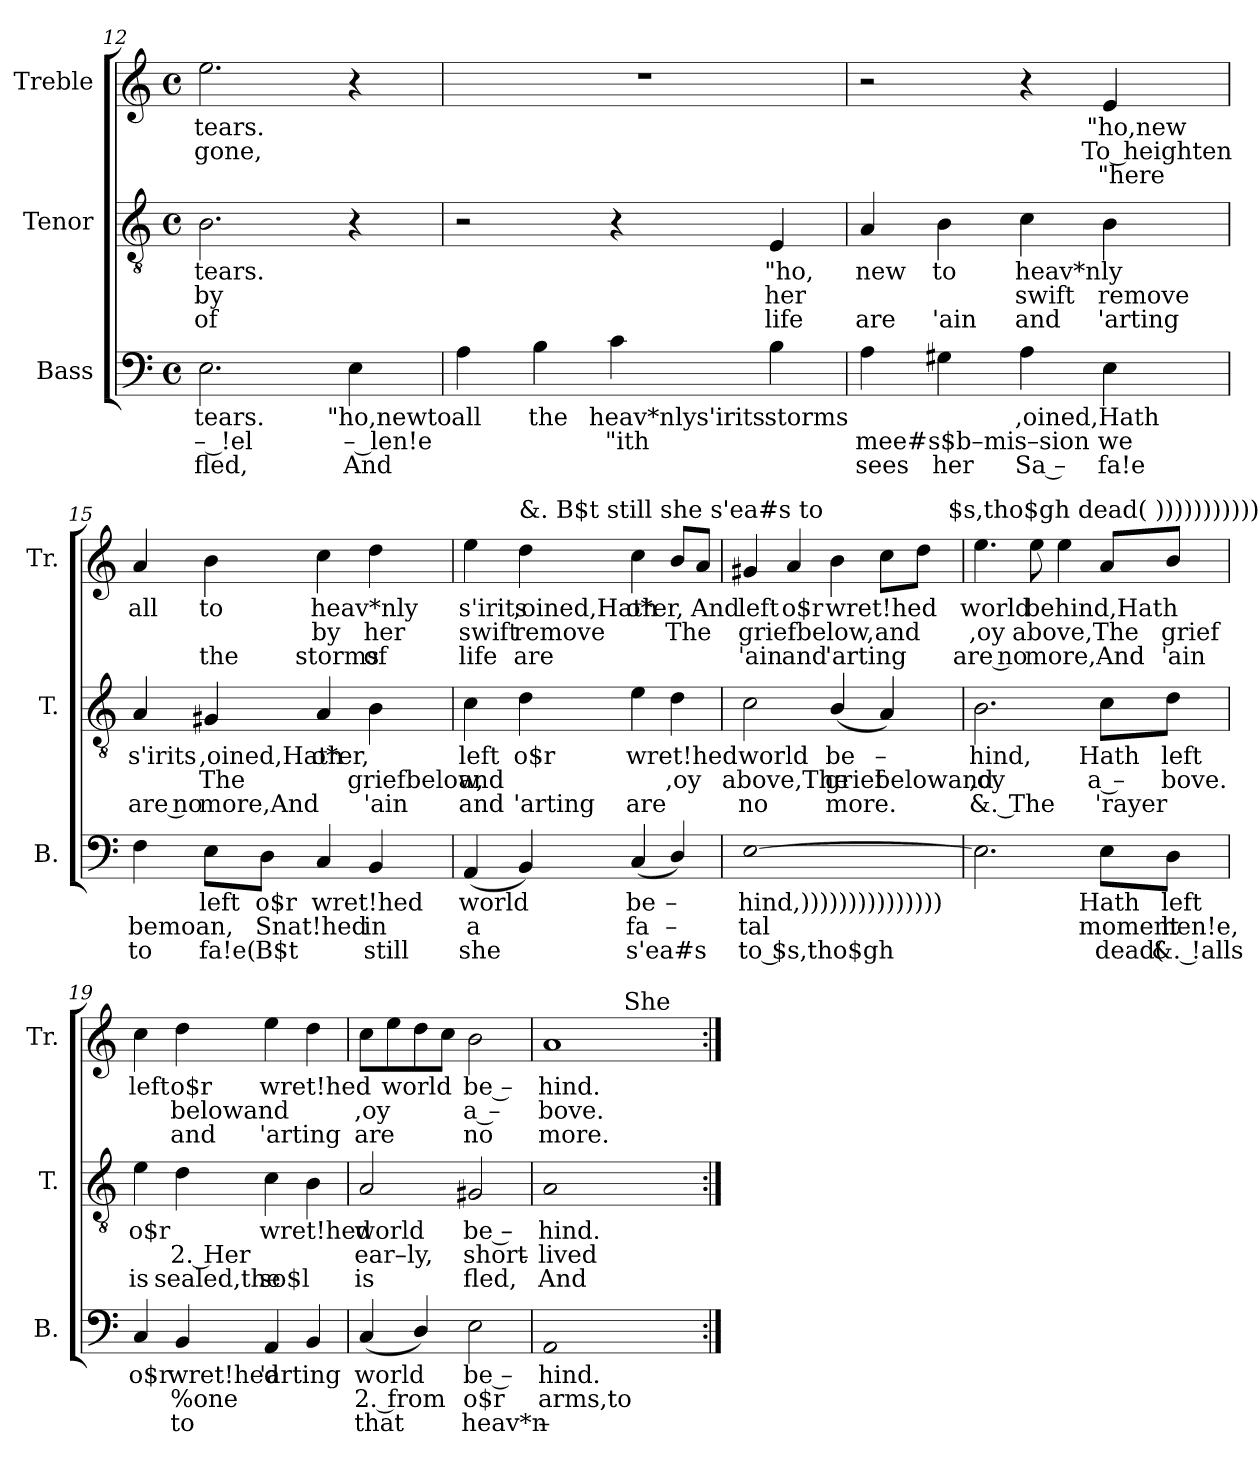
**kern	**text	**text	**text	**kern	**text	**text	**text	**kern	**text	**text	**text
*part3	*part3	*part3	*part3	*part2	*part2	*part2	*part2	*part1	*part1	*part1	*part1
*staff3	*staff3	*staff3	*staff3	*staff2	*staff2	*staff2	*staff2	*staff1	*staff1	*staff1	*staff1
*I"Bass	*	*	*	*I"Tenor	*	*	*	*I"Treble	*	*	*
*I'B.	*	*	*	*I'T.	*	*	*	*I'Tr.	*	*	*
*clefF4	*	*	*	*clefGv2	*	*	*	*clefG2	*	*	*
*k[]	*	*	*	*k[]	*	*	*	*k[]	*	*	*
*C:	*	*	*	*C:	*	*	*	*C:	*	*	*
*M4/4	*	*	*	*M4/4	*	*	*	*M4/4	*	*	*
*met(c)	*	*	*	*met(c)	*	*	*	*met(c)	*	*	*
=12	=12	=12	=12	=12	=12	=12	=12	=12	=12	=12	=12
!LO:N:head=open	!LO:LY:b	!LO:LY:b	!LO:LY:b	!LO:N:head=open	!LO:LY:b	!LO:LY:b	!LO:LY:b	!LO:N:head=open	!LO:LY:b	!LO:LY:b	!
2.E\	tears.	– !el	fled,	2.B\	tears.	by	of	2.ee\	tears.	gone,	.
!LO:N:head=solid	!LO:LY:b	!LO:LY:b	!LO:LY:b	!	!	!	!	!	!	!	!
4E\	"ho,newto	– len!e	And	4r	.	.	.	4r	.	.	.
=13	=13	=13	=13	=13	=13	=13	=13	=13	=13	=13	=13
!LO:N:head=solid	!LO:LY:b	!	!	!	!	!	!	!	!	!	!
4A\	all	.	.	2r	.	.	.	1r	.	.	.
!LO:N:head=solid	!LO:LY:b	!	!	!	!	!	!	!	!	!	!
4B\	the	.	.	.	.	.	.	.	.	.	.
!LO:N:head=solid	!LO:LY:b	!LO:LY:b	!	!	!	!	!	!	!	!	!
4c\	heav*nlys'irits	"ith	.	4r	.	.	.	.	.	.	.
!LO:N:head=solid	!LO:LY:b	!	!	!LO:N:head=solid	!LO:LY:b	!LO:LY:b	!LO:LY:b	!	!	!	!
4B\	storms	.	.	4E/	"ho,	her	life	.	.	.	.
=14	=14	=14	=14	=14	=14	=14	=14	=14	=14	=14	=14
!LO:N:head=solid	!	!LO:LY:b	!LO:LY:b	!LO:N:head=solid	!LO:LY:b	!	!LO:LY:b	!	!	!	!
4A\	.	mee#	sees	4A/	new	.	are	2r	.	.	.
!	!	!LO:LY:b	!LO:LY:b	!LO:N:head=solid	!LO:LY:b:rj	!	!LO:LY:b:rj	!	!	!	!
4G#X\	.	s$b–mis–sion	her	4B\	to	.	'ain	.	.	.	.
!LO:N:head=solid	!LO:LY:b	!	!LO:LY:b	!LO:N:head=solid	!LO:LY:b	!LO:LY:b	!LO:LY:b	!	!	!	!
4A\	,oined,Hath	.	Sa –	4c\	heav*nly	swift	and	4r	.	.	.
!LO:N:head=solid	!	!LO:LY:b	!LO:LY:b	!LO:N:head=solid	!	!LO:LY:b:rj	!LO:LY:b:rj	!LO:N:head=solid	!LO:LY:b	!LO:LY:b	!LO:LY:b
4E\	.	we	fa!e	4B\	.	remove	'arting	4e</	"ho,new	To heighten	"here
=15	=15	=15	=15	=15	=15	=15	=15	=15	=15	=15	=15
!LO:N:head=solid	!	!LO:LY:b	!LO:LY:b	!LO:N:head=solid	!LO:LY:b	!	!LO:LY:b	!LO:N:head=solid	!LO:LY:b	!	!
4F\	.	bemoan,	to	4A/	s'irits	.	are no	4a/	all	.	.
!LO:N:head=solid	!LO:LY:b:rj	!	!LO:LY:b:rj	!	!LO:LY:b	!LO:LY:b	!LO:LY:b	!LO:N:head=solid	!LO:LY:b:rj	!	!LO:LY:b:rj
8E\L	left	.	fa!e(	4G#X/	,oined,Hath	The	more,And	4b\	to	.	the
!	!LO:LY:b	!LO:LY:b	!LO:LY:b	!	!	!	!	!	!	!	!
8D\J	o$r	Snat!hed	B$t	.	.	.	.	.	.	.	.
!LO:N:head=solid	!LO:LY:b	!	!	!LO:N:head=solid	!LO:LY:b	!	!	!LO:N:head=solid	!LO:LY:b	!LO:LY:b	!LO:LY:b
4C/	wret!hed	.	.	4A/	o*er,	.	.	4cc\	heav*nly	by	storms
!LO:N:head=solid	!	!LO:LY:b	!LO:LY:b	!LO:N:head=solid	!	!LO:LY:b	!LO:LY:b	!	!	!LO:LY:b	!LO:LY:b
4BB/	.	in	still	4B\	.	griefbelow,	'ain	4dd\	.	her	of
=16	=16	=16	=16	=16	=16	=16	=16	=16	=16	=16	=16
!LO:N:head=solid	!LO:LY:b	!LO:LY:b	!LO:LY:b	!LO:N:head=solid	!LO:LY:b	!LO:LY:b	!LO:LY:b	!LO:N:head=solid	!LO:LY:b	!LO:LY:b	!LO:LY:b
(<4AA/	world	a	she	4c\	left	and	and	4ee\	s'irits	swift	life
!	!	!	!	!	!	!	!	!LO:TX:a:t=&. B$t still she s'ea#s to	!	!	!
!LO:N:head=solid	!	!	!	!	!LO:LY:b	!	!LO:LY:b	!	!LO:LY:b	!LO:LY:b	!LO:LY:b
4BB/)	.	.	.	4d\	o$r	.	'arting	4dd\	,oined,Hath	remove	are
!LO:N:head=solid	!LO:LY:b	!LO:LY:b	!LO:LY:b	!LO:N:head=solid	!LO:LY:b	!	!LO:LY:b	!LO:N:head=solid	!LO:LY:b	!	!
(<4C/	be	fa	s'ea#s	4e\	wret!hed	.	are	4cc\	o*er,	.	.
!	!LO:LY:b	!LO:LY:b	!	!	!	!LO:LY:b	!	!LO:N:head=solid	!	!LO:LY:b	!
4D/)	–	–	.	4d\	.	,oy	.	8b/L	.	The	.
!	!	!	!	!	!	!	!	!LO:N:head=solid	!LO:LY:b	!	!
.	.	.	.	.	.	.	.	8a/J	And	.	.
=17	=17	=17	=17	=17	=17	=17	=17	=17	=17	=17	=17
!LO:N:head=open	!LO:LY:b	!LO:LY:b	!LO:LY:b	!	!LO:LY:b	!LO:LY:b	!LO:LY:b	!	!LO:LY:b:rj	!LO:LY:b:rj	!LO:LY:b:rj
*	*	*	*	*	*	*	*	*^	*	*	*
[>1E	hind,)))))))))))))))	tal	to $s,tho$gh	2c\	world	above,The	no	4g#X/	2ryy	left	griefbelow,	'ain
!	!	!	!	!	!	!	!	!LO:N:head=solid	!	!LO:LY:b	!	!LO:LY:b
.	.	.	.	.	.	.	.	4a/	.	o$r	.	and
!	!	!	!	!LO:N:head=solid	!LO:LY:b:rj	!LO:LY:b:rj	!LO:LY:b:rj	!LO:N:head=solid	!	!LO:LY:b	!	!LO:LY:b
.	.	.	.	(<4B/	be	grief	more.	4b\	4...ryy	wret!hed	.	'arting
!	!	!	!	!LO:N:head=solid	!LO:LY:b	!LO:LY:b	!	!LO:N:head=solid	!	!	!LO:LY:b	!
.	.	.	.	4A/)	–	belowand	.	8cc\L	.	.	and	.
.	.	.	.	.	.	.	.	8dd\J	.	.	.	.
!	!	!	!	!	!	!	!	!	!LO:TX:a:t=$s,tho$gh dead( ))))))))))))))))))))))))	!	!	!
.	.	.	.	.	.	.	.	.	32ryy	.	.	.
=18	=18	=18	=18	=18	=18	=18	=18	=18	=18	=18	=18	=18
!LO:N:head=open	!	!	!	!LO:N:head=open	!LO:LY:b	!LO:LY:b	!LO:LY:b	!LO:N:head=solid	!	!LO:LY:b	!LO:LY:b	!LO:LY:b
*	*	*	*	*	*	*	*	*v	*v	*	*	*
2.E\]	.	.	.	2.B\	hind,	,oy	&. The	4.ee\	world	,oy	are no
!	!	!	!	!	!	!	!	!LO:N:head=solid	!LO:LY:b	!LO:LY:b	!LO:LY:b
.	.	.	.	.	.	.	.	8ee\	behind,Hath	above,The	more,And
!	!	!	!	!	!	!	!	!LO:N:head=solid	!	!	!
.	.	.	.	.	.	.	.	4ee\	.	.	.
!LO:N:head=solid	!LO:LY:b	!LO:LY:b	!LO:LY:b	!LO:N:head=solid	!LO:LY:b	!LO:LY:b	!LO:LY:b	!LO:N:head=solid	!	!	!
8E\L	Hath	moment	dead(	8c\L	Hath	a –	'rayer	8a/L	.	.	.
!	!LO:LY:b	!LO:LY:b	!LO:LY:b	!	!LO:LY:b	!LO:LY:b	!	!LO:N:head=solid	!	!LO:LY:b	!LO:LY:b
8D\J	left	hen!e,	&. !alls	8d\J	left	bove.	.	8b/J	.	grief	'ain
=19	=19	=19	=19	=19	=19	=19	=19	=19	=19	=19	=19
!LO:N:head=solid	!LO:LY:b	!	!	!LO:N:head=solid	!LO:LY:b	!	!LO:LY:b	!LO:N:head=solid	!LO:LY:b	!	!
4C/	o$r	.	.	4e\	o$r	.	is	4cc\	left	.	.
!LO:N:head=solid	!LO:LY:b	!LO:LY:b	!LO:LY:b	!	!	!LO:LY:b	!LO:LY:b	!	!LO:LY:b	!LO:LY:b	!LO:LY:b
4BB/	wret!hed	%one	to	4d\	.	2. Her	sealed,the	4dd\	o$r	belowand	and
!LO:N:head=solid	!LO:LY:b	!	!	!LO:N:head=solid	!LO:LY:b	!	!LO:LY:b	!LO:N:head=solid	!LO:LY:b	!	!LO:LY:b
4AA/	'arting	.	.	4c\	wret!hed	.	so$l	4ee\	wret!hed	.	'arting
!LO:N:head=solid	!	!	!	!LO:N:head=solid	!	!	!	!	!	!	!
4BB/	.	.	.	4B\	.	.	.	4dd\	.	.	.
=20	=20	=20	=20	=20	=20	=20	=20	=20	=20	=20	=20
!LO:N:head=solid	!LO:LY:b	!LO:LY:b	!LO:LY:b	!LO:N:head=open	!LO:LY:b	!LO:LY:b	!LO:LY:b	!LO:N:head=solid	!	!LO:LY:b	!LO:LY:b
(<4C/	world	2. from	that	2A/	world	ear–ly,	is	8cc\L	.	,oy	are
!	!	!	!	!	!	!	!	!LO:N:head=solid	!LO:LY:b	!	!
.	.	.	.	.	.	.	.	8ee\	world	.	.
4D/)	.	.	.	.	.	.	.	8dd\	.	.	.
!	!	!	!	!	!	!	!	!LO:N:head=solid	!	!	!
.	.	.	.	.	.	.	.	8cc\J	.	.	.
!LO:N:head=open	!LO:LY:b:rj	!LO:LY:b:rj	!LO:LY:b:rj	!	!LO:LY:b:rj	!LO:LY:b:rj	!LO:LY:b:rj	!LO:N:head=open	!LO:LY:b:rj	!LO:LY:b:rj	!LO:LY:b:rj
2E\	be –	o$r	heav*n	2G#X/	be –	short-	fled,	2b\	be –	a –	no
=21	=21	=21	=21	=21	=21	=21	=21	=21	=21	=21	=21
!LO:N:head=open	!LO:LY:b	!LO:LY:b	!LO:LY:b	!LO:N:head=open	!LO:LY:b	!LO:LY:b	!LO:LY:b	!LO:N:head=open	!LO:LY:b	!LO:LY:b	!LO:LY:b
*	*	*	*	*	*	*	*	*^	*	*	*
1AA	hind.	arms,to	–	1A	hind.	-lived	And	1a	4ryy	hind.	bove.	more.
.	.	.	.	.	.	.	.	.	8ryy	.	.	.
.	.	.	.	.	.	.	.	.	32ryy	.	.	.
!	!	!	!	!	!	!	!	!	!LO:TX:a:t=She	!	!	!
.	.	.	.	.	.	.	.	.	2ryy	.	.	.
.	.	.	.	.	.	.	.	.	16.ryy	.	.	.
*	*	*	*	*	*	*	*	*v	*v	*	*	*
=:|!	=:|!	=:|!	=:|!	=:|!	=:|!	=:|!	=:|!	=:|!	=:|!	=:|!	=:|!
*-	*-	*-	*-	*-	*-	*-	*-	*-	*-	*-	*-
